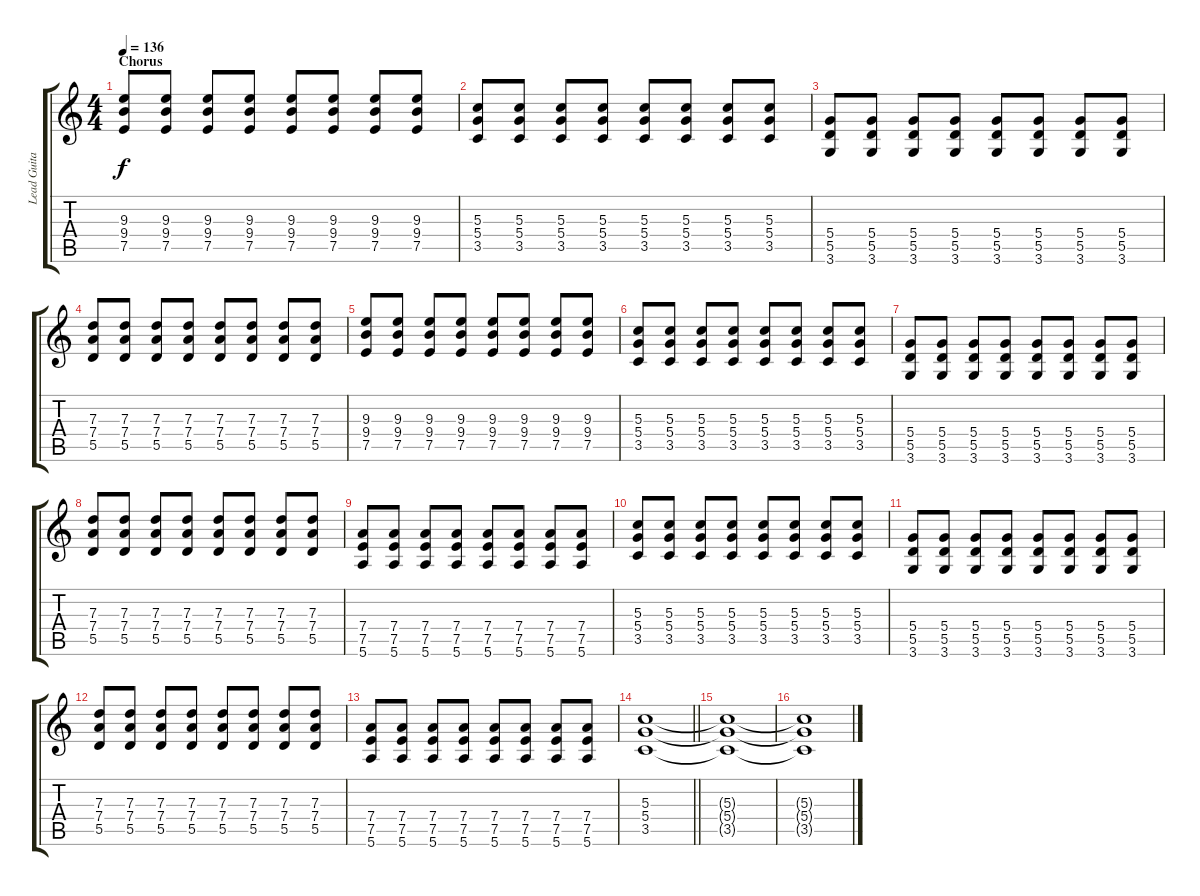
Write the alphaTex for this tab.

\track ("Lead Guitar" "Lead Guita") {instrument overdrivenguitar}
\staff {score tabs}
\tuning (E4 B3 G3 D3 A2 E2) {hide}
\ts (4 4)
\section ("" "Chorus")
\tempo 136
\clef g2
\ks c
(9.3 9.4 7.5).8{dy f} (9.3 9.4 7.5).8 (9.3 9.4 7.5).8 (9.3 9.4 7.5).8 (9.3 9.4 7.5).8 (9.3 9.4 7.5).8 (9.3 9.4 7.5).8 (9.3 9.4 7.5).8 |
(5.3 5.4 3.5).8 (5.3 5.4 3.5).8 (5.3 5.4 3.5).8 (5.3 5.4 3.5).8 (5.3 5.4 3.5).8 (5.3 5.4 3.5).8 (5.3 5.4 3.5).8 (5.3 5.4 3.5).8 |
(5.4 5.5 3.6).8 (5.4 5.5 3.6).8 (5.4 5.5 3.6).8 (5.4 5.5 3.6).8 (5.4 5.5 3.6).8 (5.4 5.5 3.6).8 (5.4 5.5 3.6).8 (5.4 5.5 3.6).8 |
(7.3 7.4 5.5).8 (7.3 7.4 5.5).8 (7.3 7.4 5.5).8 (7.3 7.4 5.5).8 (7.3 7.4 5.5).8 (7.3 7.4 5.5).8 (7.3 7.4 5.5).8 (7.3 7.4 5.5).8 |
(9.3 9.4 7.5).8 (9.3 9.4 7.5).8 (9.3 9.4 7.5).8 (9.3 9.4 7.5).8 (9.3 9.4 7.5).8 (9.3 9.4 7.5).8 (9.3 9.4 7.5).8 (9.3 9.4 7.5).8 |
(5.3 5.4 3.5).8 (5.3 5.4 3.5).8 (5.3 5.4 3.5).8 (5.3 5.4 3.5).8 (5.3 5.4 3.5).8 (5.3 5.4 3.5).8 (5.3 5.4 3.5).8 (5.3 5.4 3.5).8 |
(5.4 5.5 3.6).8 (5.4 5.5 3.6).8 (5.4 5.5 3.6).8 (5.4 5.5 3.6).8 (5.4 5.5 3.6).8 (5.4 5.5 3.6).8 (5.4 5.5 3.6).8 (5.4 5.5 3.6).8 |
(7.3 7.4 5.5).8 (7.3 7.4 5.5).8 (7.3 7.4 5.5).8 (7.3 7.4 5.5).8 (7.3 7.4 5.5).8 (7.3 7.4 5.5).8 (7.3 7.4 5.5).8 (7.3 7.4 5.5).8 |
(7.4 7.5 5.6).8 (7.4 7.5 5.6).8 (7.4 7.5 5.6).8 (7.4 7.5 5.6).8 (7.4 7.5 5.6).8 (7.4 7.5 5.6).8 (7.4 7.5 5.6).8 (7.4 7.5 5.6).8 |
(5.3 5.4 3.5).8 (5.3 5.4 3.5).8 (5.3 5.4 3.5).8 (5.3 5.4 3.5).8 (5.3 5.4 3.5).8 (5.3 5.4 3.5).8 (5.3 5.4 3.5).8 (5.3 5.4 3.5).8 |
(5.4 5.5 3.6).8 (5.4 5.5 3.6).8 (5.4 5.5 3.6).8 (5.4 5.5 3.6).8 (5.4 5.5 3.6).8 (5.4 5.5 3.6).8 (5.4 5.5 3.6).8 (5.4 5.5 3.6).8 |
(7.3 7.4 5.5).8 (7.3 7.4 5.5).8 (7.3 7.4 5.5).8 (7.3 7.4 5.5).8 (7.3 7.4 5.5).8 (7.3 7.4 5.5).8 (7.3 7.4 5.5).8 (7.3 7.4 5.5).8 |
(7.4 7.5 5.6).8 (7.4 7.5 5.6).8 (7.4 7.5 5.6).8 (7.4 7.5 5.6).8 (7.4 7.5 5.6).8 (7.4 7.5 5.6).8 (7.4 7.5 5.6).8 (7.4 7.5 5.6).8 |
\barLineRight lightlight
(5.3 5.4 3.5).1 |
(5.3{t} 5.4{t} 3.5{t}).1 |
(5.3{t} 5.4{t} 3.5{t}).1
